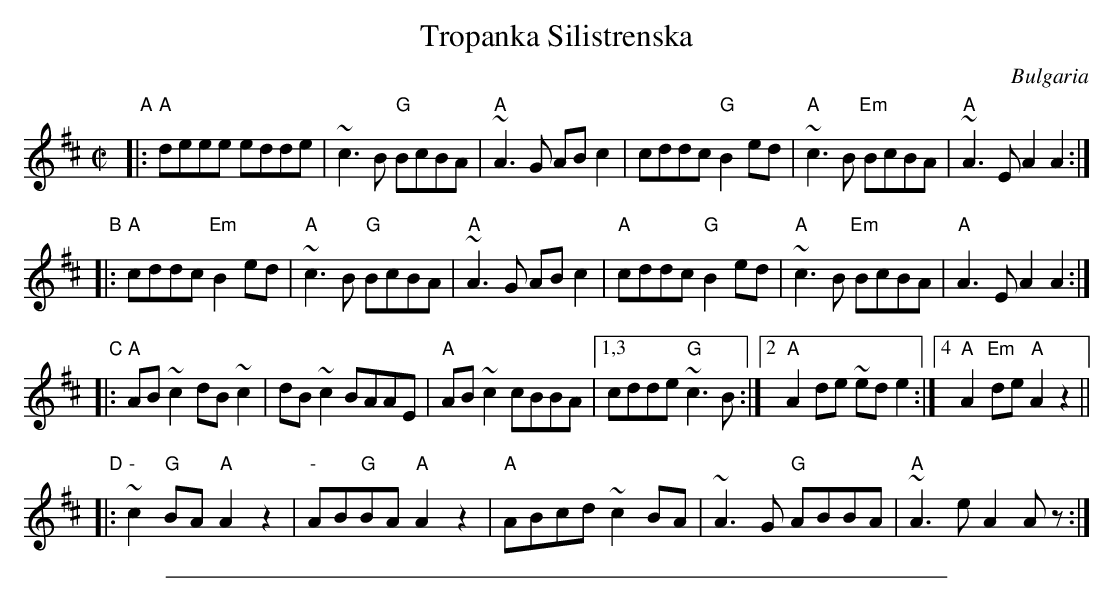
X:1
T: Tropanka Silistrenska
O: Bulgaria
M: C|
L: 1/8
K: Amix
"A"\
|: "A"deee edde | ~c3B "G"BcBA \
| "A"~A3G ABc2 | cddc "G"B2ed \
|  "A"~c3B "Em"BcBA | "A"~A3E A2A2 :|
"B"\
|: "A"cddc "Em"B2ed | "A"~c3B "G"BcBA \
| "A"~A3G ABc2 | "A"cddc "G"B2ed \
| "A"~c3B "Em"BcBA | "A"A3E A2A2 :|
"C"\
|: "A"AB~c2 dB~c2 | dB~c2 BAAE | "A"AB~c2 cBBA \
|1,3 cdde "G"~c3B :|2 "A"A2de ~ede2 :|4 "A"A2"Em"de "A"A2z2 ||
"D"\
|: "-"~c2"G"BA "A"A2z2 | "-"AB"G"BA "A"A2 z2 \
| "A"ABcd ~c2BA | ~A3G "G"ABBA | "A"~A3e A2Az :|
